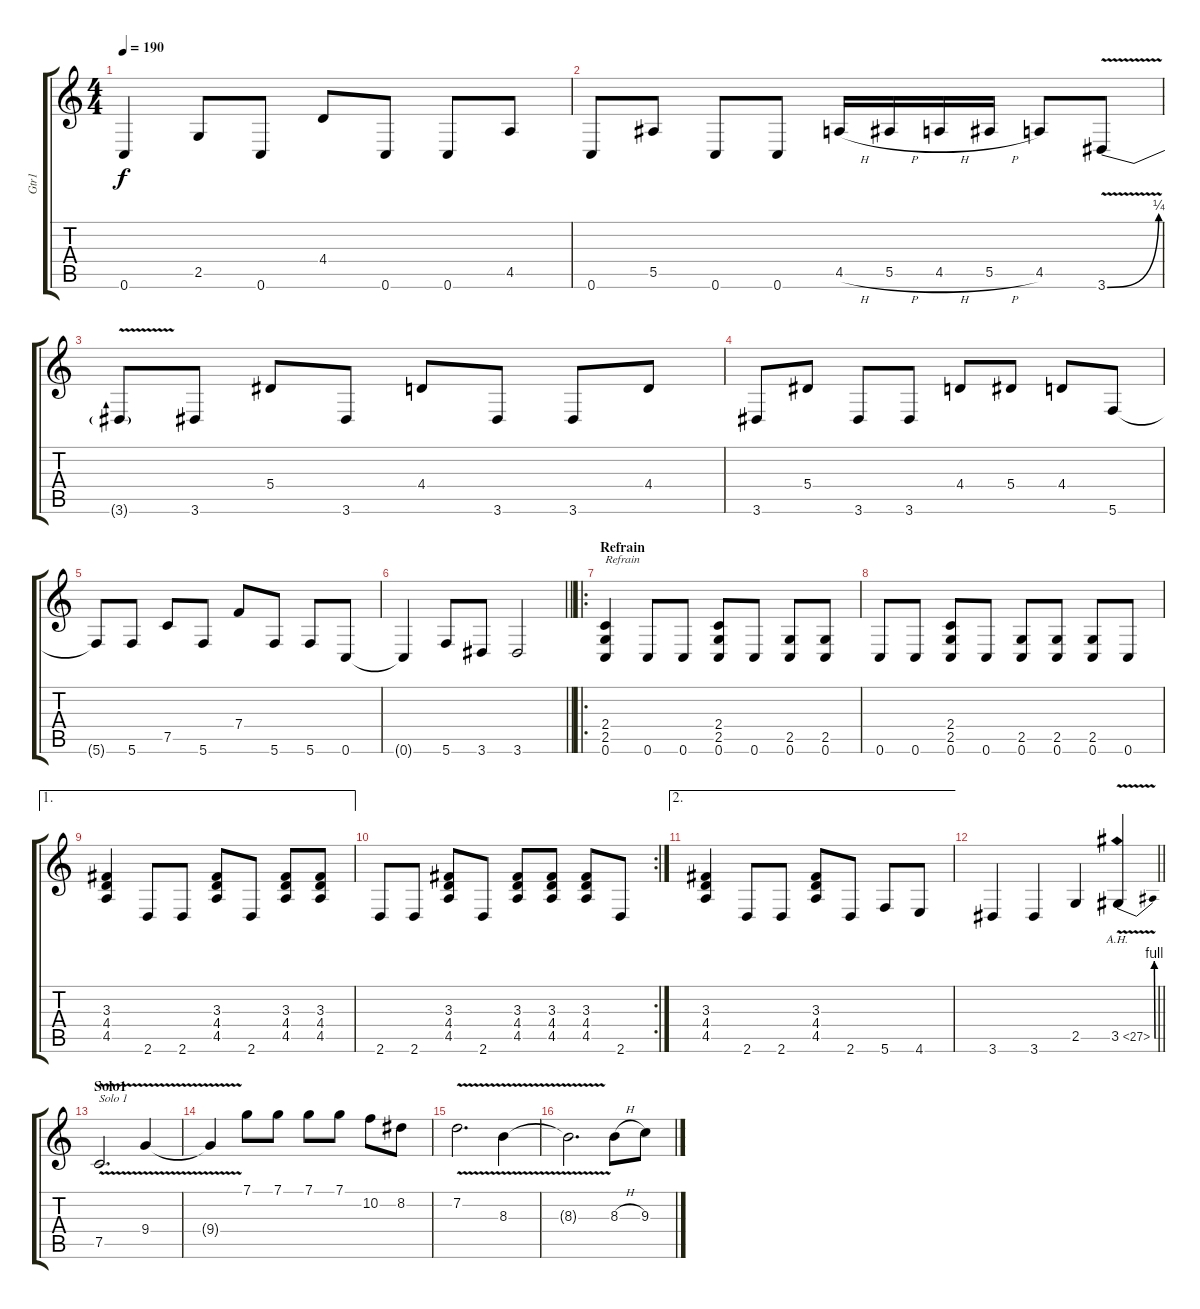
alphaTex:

\track ("Gtr1" "Gtr1") {instrument distortionguitar}
\staff {score tabs}
\tuning (C4 G3 Eb3 Bb2 F2 C2) {hide}
\ts (4 4)
\tempo 190
\clef g2
\ks c
0.6{t}.4{dy f} 2.5.8 0.6.8 4.4.8 0.6.8 0.6.8 4.5.8 |
0.6.8 5.5.8 0.6.8 0.6.8 4.5{h}.16 5.5{h}.16 4.5{h}.16 5.5{h}.16 4.5.8 3.6{be (bend 0 0 60 1) v}.8 |
3.6{t}.8 3.6.8 5.4.8 3.6.8 4.4.8 3.6.8 3.6.8 4.4.8 |
3.6.8 5.4.8 3.6.8 3.6.8 4.4.8 5.4.8 4.4.8 5.6.8 |
5.6{t}.8 5.6.8 7.5.8 5.6.8 7.4.8 5.6.8 5.6.8 0.6.8 |
\barLineRight lightlight
0.6{t}.4 5.6.8 3.6.8 3.6.2 |
\ro
\section ("" "Refrain")
(2.4 2.5 0.6).4{txt "Refrain"} 0.6.8 0.6.8 (2.4 2.5 0.6).8 0.6.8 (2.5 0.6).8 (2.5 0.6).8 |
0.6.8 0.6.8 (2.4 2.5 0.6).8 0.6.8 (2.5 0.6).8 (2.5 0.6).8 (2.5 0.6).8 0.6.8 |
\ae 1
(3.3 4.4 4.5).4 2.6.8 2.6.8 (3.3 4.4 4.5).8 2.6.8 (3.3 4.4 4.5).8 (3.3 4.4 4.5).8 |
\rc 2
2.6.8 2.6.8 (3.3 4.4 4.5).8 2.6.8 (3.3 4.4 4.5).8 (3.3 4.4 4.5).8 (3.3 4.4 4.5).8 2.6.8 |
\ae 2
(3.3 4.4 4.5).4 2.6.8 2.6.8 (3.3 4.4 4.5).8 2.6.8 5.6.8 4.6.8 |
\barLineRight lightlight
3.6.4 3.6.4 2.5.4 3.5{be (bend 0 0 60 4) ah 24 v}.4 |
\section ("" "Solo1")
7.5{v}.2{d txt "Solo 1"} 9.4{v}.4 |
9.4{t}.4 7.1.8 7.1.8 7.1.8 7.1.8 10.2.8 8.2.8 |
7.2{v}.2{d} 8.3{v}.4 |
8.3{t}.2{d} 8.3{h}.8 9.3.8
